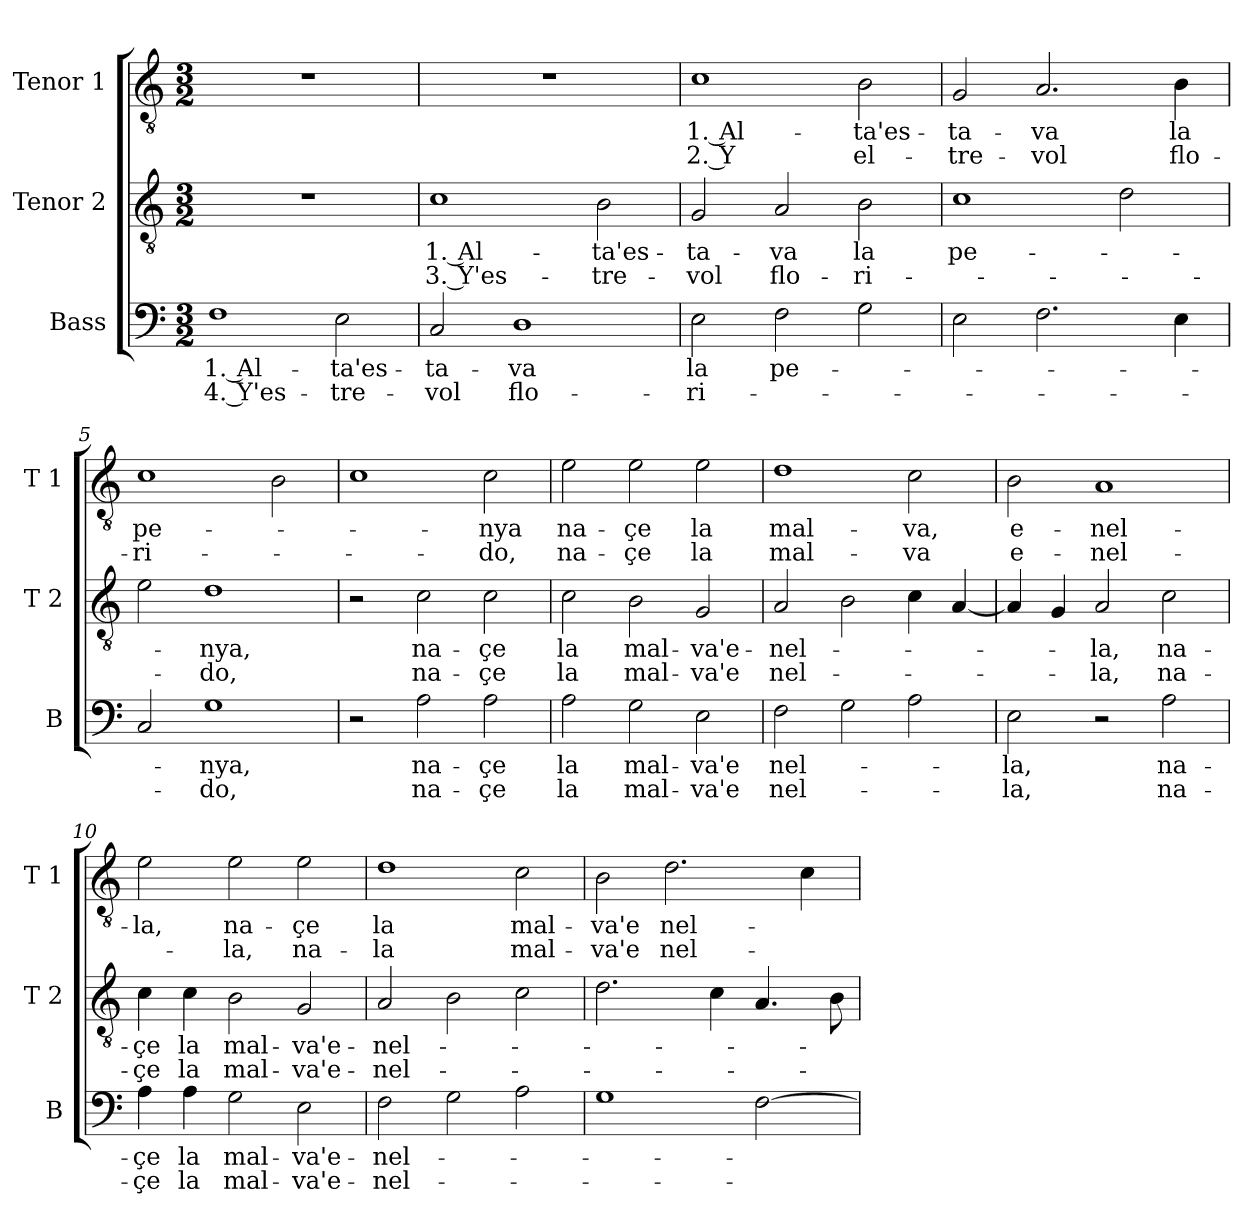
**kern	**text	**text	**kern	**text	**text	**kern	**text	**text
*part3	*part3	*part3	*part2	*part2	*part2	*part1	*part1	*part1
*staff3	*staff3	*staff3	*staff2	*staff2	*staff2	*staff1	*staff1	*staff1
*I"Bass	*	*	*I"Tenor 2	*	*	*I"Tenor 1	*	*
*I'B	*	*	*I'T 2	*	*	*I'T 1	*	*
*clefF4	*	*	*clefGv2	*	*	*clefGv2	*	*
*k[]	*	*	*k[]	*	*	*k[]	*	*
*C:	*	*	*C:	*	*	*C:	*	*
*M3/2	*	*	*M3/2	*	*	*M3/2	*	*
=1	=1	=1	=1	=1	=1	=1	=1	=1
!	!LO:LY:b	!LO:LY:b	!	!	!	!	!	!
1F	1. Al-	4. Y'es-	1.r	.	.	1.r	.	.
!	!LO:LY:b	!LO:LY:b	!	!	!	!	!	!
2E\	-ta'es-	-tre-	.	.	.	.	.	.
=2	=2	=2	=2	=2	=2	=2	=2	=2
!	!LO:LY:b	!LO:LY:b	!	!LO:LY:b	!LO:LY:b	!	!	!
2C/	-ta-	-vol	1c	1. Al-	3. Y'es-	1.r	.	.
!	!LO:LY:b	!LO:LY:b	!	!	!	!	!	!
1D	-va	flo-	.	.	.	.	.	.
!	!	!	!	!LO:LY:b	!LO:LY:b	!	!	!
.	.	.	2B\	-ta'es-	-tre-	.	.	.
=3	=3	=3	=3	=3	=3	=3	=3	=3
!	!LO:LY:b	!LO:LY:b	!	!LO:LY:b	!LO:LY:b	!	!LO:LY:b	!LO:LY:b
2E\	la	-ri-	2G/	-ta-	-vol	1c	1. Al-	2. Y
!	!LO:LY:b	!	!	!LO:LY:b	!LO:LY:b	!	!	!
2F\	pe-	.	2A/	-va	flo-	.	.	.
!	!	!	!	!LO:LY:b	!LO:LY:b	!	!LO:LY:b	!LO:LY:b
2G\	.	.	2B\	la	-ri-	2B\	-ta'es-	el-
=4	=4	=4	=4	=4	=4	=4	=4	=4
!	!	!	!	!LO:LY:b	!	!	!LO:LY:b	!LO:LY:b
2E\	.	.	1c	pe-	.	2G/	-ta-	-tre-
!	!	!	!	!	!	!	!LO:LY:b	!LO:LY:b
2.F\	.	.	.	.	.	2.A/	-va	-vol
.	.	.	2d\	.	.	.	.	.
!	!	!	!	!	!	!	!LO:LY:b	!LO:LY:b
4E\	.	.	.	.	.	4B\	la	flo-
=5	=5	=5	=5	=5	=5	=5	=5	=5
!	!	!	!	!	!	!	!LO:LY:b	!LO:LY:b
2C/	.	.	2e\	.	.	1c	pe-	-ri-
!	!LO:LY:b	!LO:LY:b	!	!LO:LY:b	!LO:LY:b	!	!	!
1G	-nya,	-do,	1d	-nya,	-do,	.	.	.
.	.	.	.	.	.	2B\	.	.
!!LO:LB:g=z
=6	=6	=6	=6	=6	=6	=6	=6	=6
2r	.	.	2r	.	.	1c	.	.
!	!LO:LY:b	!LO:LY:b	!	!LO:LY:b	!LO:LY:b	!	!	!
2A\	na-	na-	2c\	na-	na-	.	.	.
!	!LO:LY:b	!LO:LY:b	!	!LO:LY:b	!LO:LY:b	!	!LO:LY:b	!LO:LY:b
2A\	-çe	-çe	2c\	-çe	-çe	2c\	-nya	-do,
=7	=7	=7	=7	=7	=7	=7	=7	=7
!	!LO:LY:b	!LO:LY:b	!	!LO:LY:b	!LO:LY:b	!	!LO:LY:b	!LO:LY:b
2A\	la	la	2c\	la	la	2e\	na-	na-
!	!LO:LY:b	!LO:LY:b	!	!LO:LY:b	!LO:LY:b	!	!LO:LY:b	!LO:LY:b
2G\	mal-	mal-	2B\	mal-	mal-	2e\	-çe	-çe
!	!LO:LY:b	!LO:LY:b	!	!LO:LY:b	!LO:LY:b	!	!LO:LY:b	!LO:LY:b
2E\	-va'e	-va'e	2G/	-va'e-	-va'e	2e\	la	la
=8	=8	=8	=8	=8	=8	=8	=8	=8
!	!LO:LY:b	!LO:LY:b	!	!LO:LY:b	!LO:LY:b	!	!LO:LY:b	!LO:LY:b
2F\	nel-	nel-	2A/	-nel-	nel-	1d	mal-	mal-
2G\	.	.	2B\	.	.	.	.	.
!	!	!	!	!	!	!	!LO:LY:b	!LO:LY:b
2A\	.	.	4c\	.	.	2c\	-va,	-va
.	.	.	[4A/	.	.	.	.	.
=9	=9	=9	=9	=9	=9	=9	=9	=9
!	!LO:LY:b	!LO:LY:b	!	!	!	!	!LO:LY:b	!LO:LY:b
2E\	-la,	-la,	4A/]	.	.	2B\	e-	e-
.	.	.	4G/	.	.	.	.	.
!	!	!	!	!LO:LY:b	!LO:LY:b	!	!LO:LY:b	!LO:LY:b
2r	.	.	2A/	-la,	-la,	1A	-nel-	-nel-
!	!LO:LY:b	!LO:LY:b	!	!LO:LY:b	!LO:LY:b	!	!	!
2A\	na-	na-	2c\	na-	na-	.	.	.
=10	=10	=10	=10	=10	=10	=10	=10	=10
!	!LO:LY:b	!LO:LY:b	!	!LO:LY:b	!LO:LY:b	!	!LO:LY:b	!
4A\	-çe	-çe	4c\	-çe	-çe	2e\	-la,	.
!	!LO:LY:b	!LO:LY:b	!	!LO:LY:b	!LO:LY:b	!	!	!
4A\	la	la	4c\	la	la	.	.	.
!	!LO:LY:b	!LO:LY:b	!	!LO:LY:b	!LO:LY:b	!	!LO:LY:b	!LO:LY:b
2G\	mal-	mal-	2B\	mal-	mal-	2e\	na-	-la,
!	!LO:LY:b	!LO:LY:b	!	!LO:LY:b	!LO:LY:b	!	!LO:LY:b	!LO:LY:b
2E\	-va'e-	-va'e-	2G/	-va'e-	-va'e-	2e\	-çe	na-
!!LO:PB:g=z
=11	=11	=11	=11	=11	=11	=11	=11	=11
!	!LO:LY:b	!LO:LY:b	!	!LO:LY:b	!LO:LY:b	!	!LO:LY:b	!LO:LY:b
2F\	-nel-	-nel-	2A/	-nel-	-nel-	1d	la	-la
2G\	.	.	2B\	.	.	.	.	.
!	!	!	!	!	!	!	!LO:LY:b	!LO:LY:b
2A\	.	.	2c\	.	.	2c\	mal-	mal-
=12	=12	=12	=12	=12	=12	=12	=12	=12
!	!	!	!	!	!	!	!LO:LY:b	!LO:LY:b
1G	.	.	2.d\	.	.	2B\	-va'e	-va'e
!	!	!	!	!	!	!	!LO:LY:b	!LO:LY:b
.	.	.	.	.	.	2.d\	nel-	nel-
.	.	.	4c\	.	.	.	.	.
[2F\	.	.	4.A/	.	.	.	.	.
.	.	.	.	.	.	4c\	.	.
.	.	.	8B\	.	.	.	.	.
=	=	=	=	=	=	=	=	=
*-	*-	*-	*-	*-	*-	*-	*-	*-
